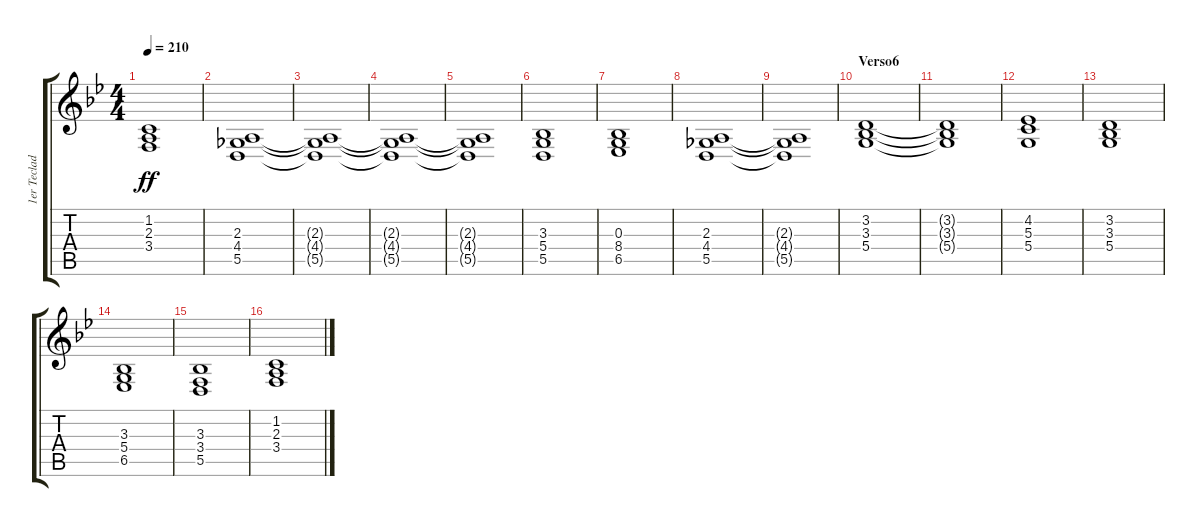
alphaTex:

\track ("1er Teclado" "1er Teclad") {instrument lead2sawtooth}
\staff {score tabs}
\tuning (E4 B3 G3 D3 A2 E2) {hide}
\ts (4 4)
\tempo 210
\clef g2
\ks gminor
(1.2{t} 2.3{t} 3.4{t}).1{dy ff} |
(2.3 4.4 5.5).1 |
(2.3{t} 4.4{t} 5.5{t}).1 |
(2.3{t} 4.4{t} 5.5{t}).1 |
(2.3{t} 4.4{t} 5.5{t}).1 |
(3.3 5.4 5.5).1 |
(0.3 8.4 6.5).1 |
(2.3 4.4 5.5).1 |
(2.3{t} 4.4{t} 5.5{t}).1 |
\section ("" "Verso6")
(3.2 3.3 5.4).1 |
(3.2{t} 3.3{t} 5.4{t}).1 |
(4.2 5.3 5.4).1 |
(3.2 3.3 5.4).1 |
(3.3 5.4 6.5).1 |
(3.3 3.4 5.5).1 |
(1.2 2.3 3.4).1
